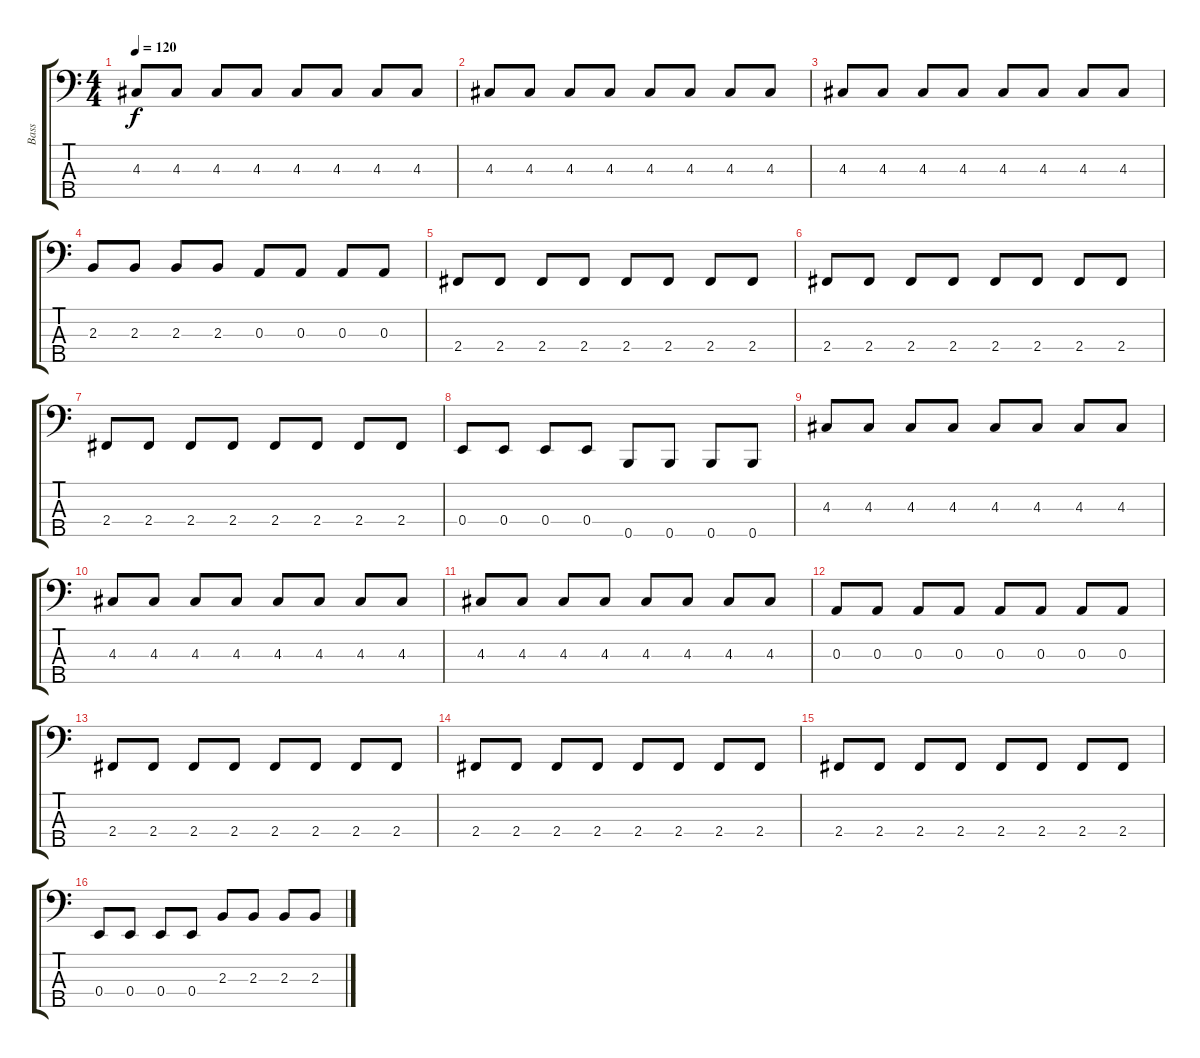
\track ("Bass" "Bass") {instrument electricbassfinger}
\staff {score tabs}
\tuning (G2 D2 A1 E1 B0) {hide}
\ts (4 4)
\tempo 120
\clef f4
\ks c
4.3.8{dy f} 4.3.8 4.3.8 4.3.8 4.3.8 4.3.8 4.3.8 4.3.8 |
4.3.8 4.3.8 4.3.8 4.3.8 4.3.8 4.3.8 4.3.8 4.3.8 |
4.3.8 4.3.8 4.3.8 4.3.8 4.3.8 4.3.8 4.3.8 4.3.8 |
2.3.8 2.3.8 2.3.8 2.3.8 0.3.8 0.3.8 0.3.8 0.3.8 |
2.4.8 2.4.8 2.4.8 2.4.8 2.4.8 2.4.8 2.4.8 2.4.8 |
2.4.8 2.4.8 2.4.8 2.4.8 2.4.8 2.4.8 2.4.8 2.4.8 |
2.4.8 2.4.8 2.4.8 2.4.8 2.4.8 2.4.8 2.4.8 2.4.8 |
0.4.8 0.4.8 0.4.8 0.4.8 0.5.8 0.5.8 0.5.8 0.5.8 |
4.3.8 4.3.8 4.3.8 4.3.8 4.3.8 4.3.8 4.3.8 4.3.8 |
4.3.8 4.3.8 4.3.8 4.3.8 4.3.8 4.3.8 4.3.8 4.3.8 |
4.3.8 4.3.8 4.3.8 4.3.8 4.3.8 4.3.8 4.3.8 4.3.8 |
0.3.8 0.3.8 0.3.8 0.3.8 0.3.8 0.3.8 0.3.8 0.3.8 |
2.4.8 2.4.8 2.4.8 2.4.8 2.4.8 2.4.8 2.4.8 2.4.8 |
2.4.8 2.4.8 2.4.8 2.4.8 2.4.8 2.4.8 2.4.8 2.4.8 |
2.4.8 2.4.8 2.4.8 2.4.8 2.4.8 2.4.8 2.4.8 2.4.8 |
0.4.8 0.4.8 0.4.8 0.4.8 2.3.8 2.3.8 2.3.8 2.3.8
